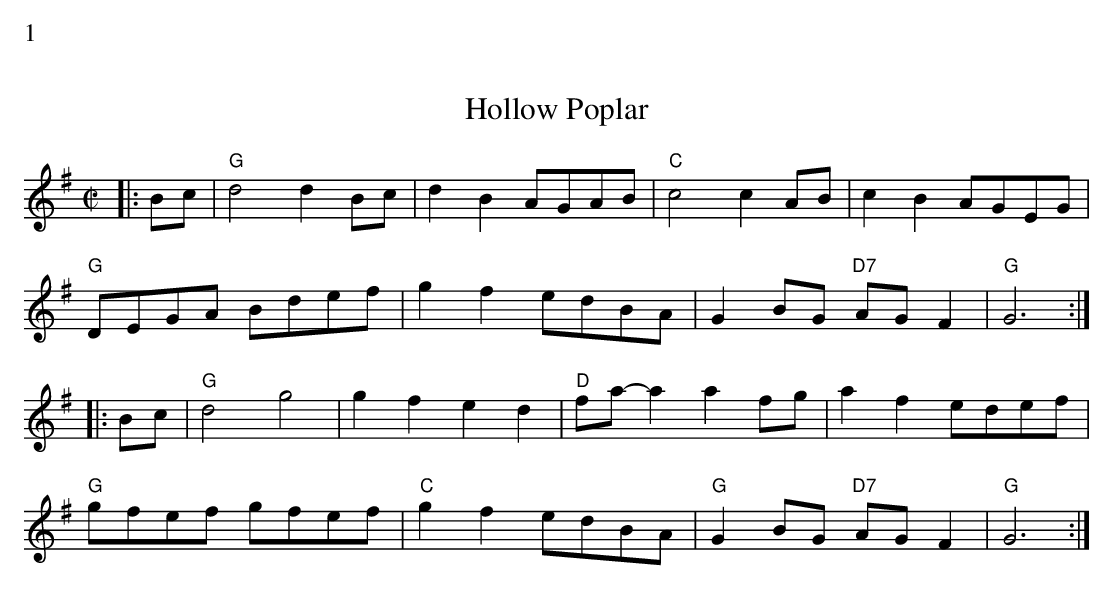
X:1
%%text 1
T:Hollow Poplar
M:C|
K:G
|:Bc|"G"d4d2 Bc|d2B2 AGAB|"C"c4 c2 AB|c2B2 AGEG|
"G"DEGA Bdef|g2f2 edBA| G2 BG "D7"AG F2|"G"G6:|
|:Bc|"G"d4g4|g2f2e2d2|"D"fa-a2 a2 fg|a2f2 edef|
"G"gfef gfef|"C"g2 f2 edBA| "G"G2 BG "D7"AG F2|"G" G6:|
